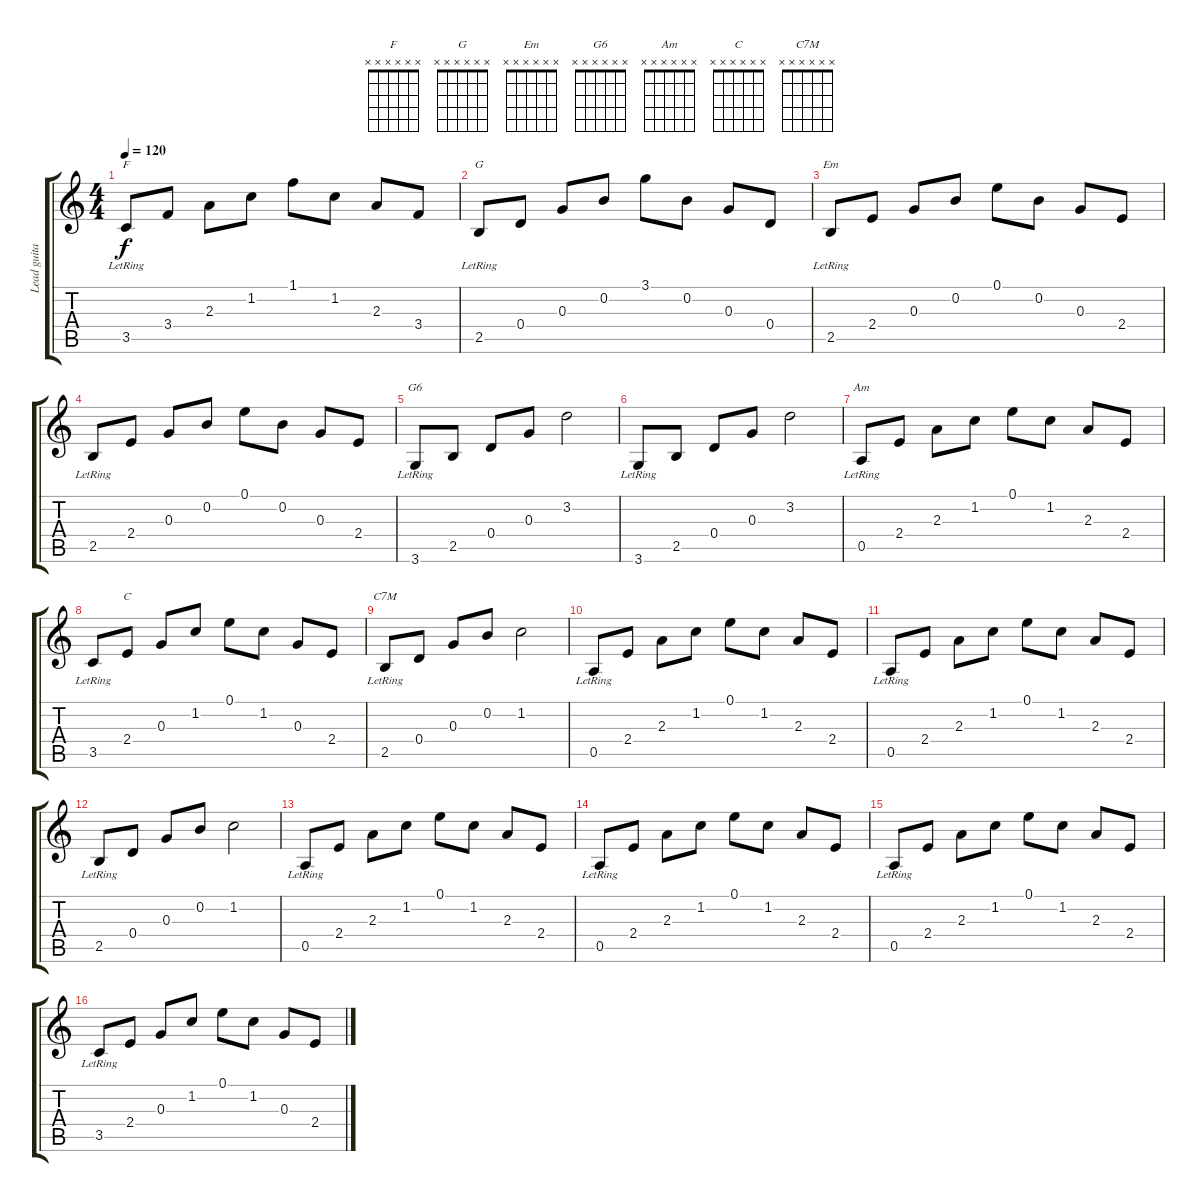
\track ("Lead guitar" "Lead guita") {instrument acousticguitarsteel}
\staff {score tabs}
\tuning (E4 B3 G3 D3 A2 E2) {hide}
\chord ("F" x x x x x x)
\chord ("G" x x x x x x)
\chord ("Em" x x x x x x)
\chord ("G6" x x x x x x)
\chord ("Am" x x x x x x)
\chord ("C" x x x x x x)
\chord ("C7M" x x x x x x)
\ts (4 4)
\tempo 120
\clef g2
\ks c
3.5{lr}.8{ch "F" dy f} 3.4.8 2.3.8 1.2.8 1.1.8 1.2.8 2.3.8 3.4.8 |
2.5{lr}.8{ch "G"} 0.4.8 0.3.8 0.2.8 3.1.8 0.2.8 0.3.8 0.4.8 |
2.5{lr}.8{ch "Em"} 2.4.8 0.3.8 0.2.8 0.1.8 0.2.8 0.3.8 2.4.8 |
2.5{lr}.8 2.4.8 0.3.8 0.2.8 0.1.8 0.2.8 0.3.8 2.4.8 |
3.6{lr}.8{ch "G6"} 2.5.8 0.4.8 0.3.8 3.2.2 |
3.6{lr}.8 2.5.8 0.4.8 0.3.8 3.2.2 |
0.5{lr}.8{ch "Am" volume 12} 2.4.8 2.3.8 1.2.8 0.1.8 1.2.8 2.3.8 2.4.8 |
3.5{lr}.8 2.4.8{ch "C"} 0.3.8 1.2.8 0.1.8 1.2.8 0.3.8 2.4.8 |
2.5{lr}.8{ch "C7M"} 0.4.8 0.3.8 0.2.8 1.2.2 |
0.5{lr}.8 2.4.8 2.3.8 1.2.8 0.1.8 1.2.8 2.3.8 2.4.8 |
0.5{lr}.8 2.4.8 2.3.8 1.2.8 0.1.8 1.2.8 2.3.8 2.4.8 |
2.5{lr}.8 0.4.8 0.3.8 0.2.8 1.2.2 |
0.5{lr}.8 2.4.8 2.3.8 1.2.8 0.1.8 1.2.8 2.3.8 2.4.8 |
0.5{lr}.8 2.4.8 2.3.8 1.2.8 0.1.8 1.2.8 2.3.8 2.4.8 |
0.5{lr}.8 2.4.8 2.3.8 1.2.8 0.1.8 1.2.8 2.3.8 2.4.8 |
3.5{lr}.8 2.4.8 0.3.8 1.2.8 0.1.8 1.2.8 0.3.8 2.4.8
